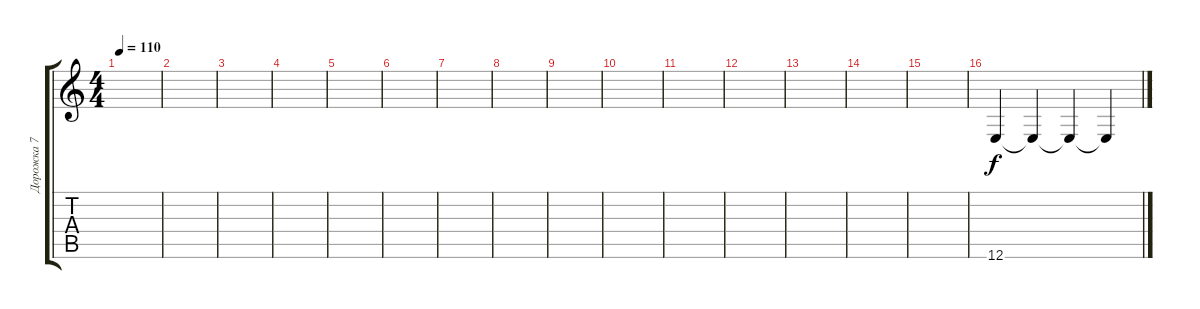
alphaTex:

\track ("Дорожка 7" "Дорожка 7") {instrument seashore}
\staff {score tabs}
\tuning (E4 B3 G3 D3 A2 E2) {hide}
\ts (4 4)
\tempo 110
\clef g2
\ks c
|
|
|
|
|
|
|
|
|
|
|
|
|
|
|
12.6.4 12.6{t}.4 12.6{t}.4 12.6{t}.4
